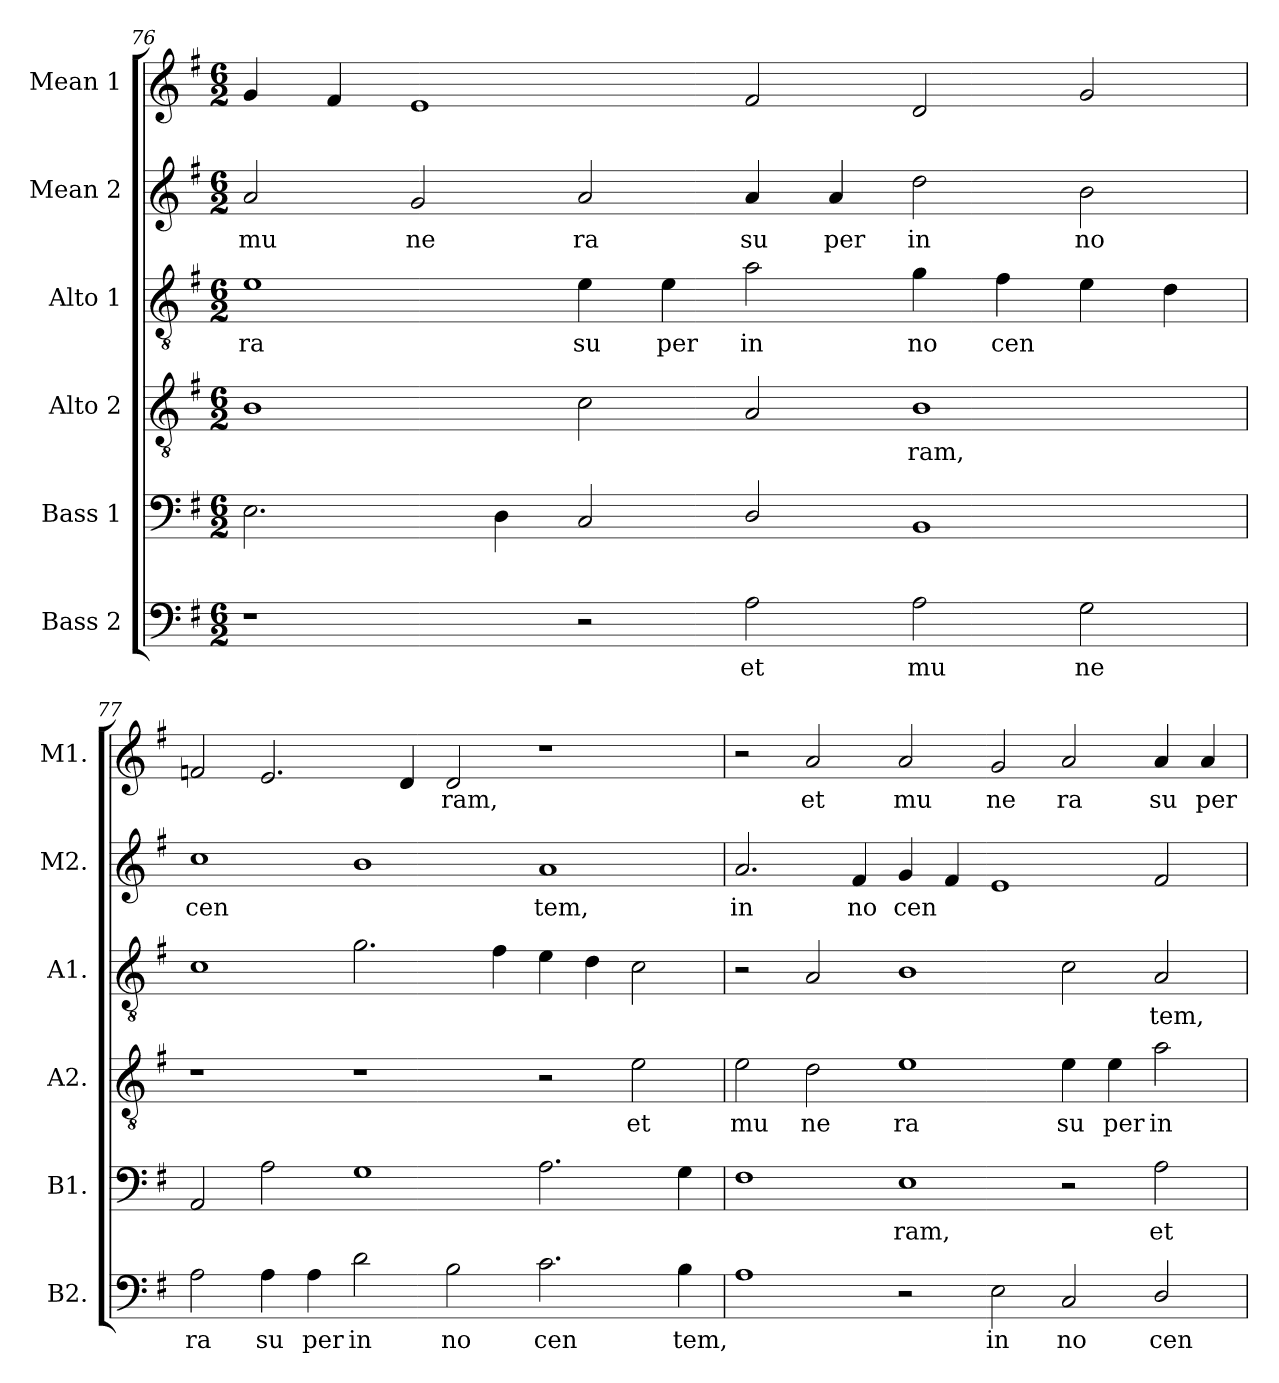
**kern	**text	**kern	**text	**kern	**text	**kern	**text	**kern	**text	**kern	**text
*part6	*part6	*part5	*part5	*part4	*part4	*part3	*part3	*part2	*part2	*part1	*part1
*staff6	*staff6	*staff5	*staff5	*staff4	*staff4	*staff3	*staff3	*staff2	*staff2	*staff1	*staff1
*I"Bass 2	*	*I"Bass 1	*	*I"Alto 2	*	*I"Alto 1	*	*I"Mean 2	*	*I"Mean 1	*
*I'B2.	*	*I'B1.	*	*I'A2.	*	*I'A1.	*	*I'M2.	*	*I'M1.	*
*clefF4	*	*clefF4	*	*clefGv2	*	*clefGv2	*	*clefG2	*	*clefG2	*
*	*	*	*	*ITrd7c12	*	*ITrd7c12	*	*	*	*	*
*k[f#]	*	*k[f#]	*	*k[f#]	*	*k[f#]	*	*k[f#]	*	*k[f#]	*
*G:	*	*G:	*	*G:	*	*G:	*	*G:	*	*G:	*
*M6/2	*	*M6/2	*	*M6/2	*	*M6/2	*	*M6/2	*	*M6/2	*
=76	=76	=76	=76	=76	=76	=76	=76	=76	=76	=76	=76
!	!	!	!	!	!	!	!LO:LY:b:color=#000000	!	!	!	!
!	!	!	!	!	!	!	!	!	!LO:LY:b:color=#000000	!	!
1r	.	2.Ei\	.	1BBi	.	1Ei	ra	2ai/	mu	4gi/	.
.	.	.	.	.	.	.	.	.	.	4f#i/	.
!	!	!	!	!	!	!	!	!	!LO:LY:b:color=#000000	!	!
.	.	.	.	.	.	.	.	2gi/	ne	1ei	.
.	.	4Di\	.	.	.	.	.	.	.	.	.
!	!	!	!	!	!	!	!LO:LY:b:color=#000000	!	!	!	!
!	!	!	!	!	!	!	!	!	!LO:LY:b:color=#000000	!	!
2r	.	2Ci/	.	2Ci\	.	4Ei\	su	2ai/	ra	.	.
!	!	!	!	!	!	!	!LO:LY:b:color=#000000	!	!	!	!
.	.	.	.	.	.	4Ei\	per	.	.	.	.
!	!LO:LY:b:color=#000000	!	!	!	!	!	!	!	!	!	!
!	!	!	!	!	!	!	!LO:LY:b:color=#000000	!	!	!	!
!	!	!	!	!	!	!	!	!	!LO:LY:b:color=#000000	!	!
2Ai\	et	2Di/	.	2AAi/	.	2Ai\	in	4ai/	su	2f#i/	.
!	!	!	!	!	!	!	!	!	!LO:LY:b:color=#000000	!	!
.	.	.	.	.	.	.	.	4ai/	per	.	.
!	!LO:LY:b:color=#000000	!	!	!	!	!	!	!	!	!	!
!	!	!	!	!	!LO:LY:b:color=#000000	!	!	!	!	!	!
!	!	!	!	!	!	!	!LO:LY:b:color=#000000	!	!	!	!
!	!	!	!	!	!	!	!	!	!LO:LY:b:color=#000000	!	!
2Ai\	mu	1BBi	.	1BBi	ram,	4Gi\	no	2ddi\	in	2di/	.
!	!	!	!	!	!	!	!LO:LY:b:color=#000000	!	!	!	!
.	.	.	.	.	.	4F#i\	cen	.	.	.	.
!	!LO:LY:b:color=#000000	!	!	!	!	!	!	!	!	!	!
!	!	!	!	!	!	!	!	!	!LO:LY:b:color=#000000	!	!
2Gi\	ne	.	.	.	.	4Ei\	.	2bi\	no	2gi/	.
.	.	.	.	.	.	4Di\	.	.	.	.	.
=77	=77	=77	=77	=77	=77	=77	=77	=77	=77	=77	=77
!	!LO:LY:b:color=#000000	!	!	!	!	!	!	!	!	!	!
!	!	!	!	!	!	!	!	!	!LO:LY:b:color=#000000	!	!
2Ai\	ra	2AAi/	.	1r	.	1Ci	.	1cci	cen	2fni/	.
!	!LO:LY:b:color=#000000	!	!	!	!	!	!	!	!	!	!
4Ai\	su	2Ai\	.	.	.	.	.	.	.	2.ei/	.
!	!LO:LY:b:color=#000000	!	!	!	!	!	!	!	!	!	!
4Ai\	per	.	.	.	.	.	.	.	.	.	.
!	!LO:LY:b:color=#000000	!	!	!	!	!	!	!	!	!	!
2di\	in	1Gi	.	1r	.	2.Gi\	.	1bi	.	.	.
.	.	.	.	.	.	.	.	.	.	4di/	.
!	!LO:LY:b:color=#000000	!	!	!	!	!	!	!	!	!	!
!	!	!	!	!	!	!	!	!	!	!	!LO:LY:b:color=#000000
2Bi\	no	.	.	.	.	.	.	.	.	2di/	ram,
.	.	.	.	.	.	4F#i\	.	.	.	.	.
!	!LO:LY:b:color=#000000	!	!	!	!	!	!	!	!	!	!
!	!	!	!	!	!	!	!	!	!LO:LY:b:color=#000000	!	!
2.ci\	cen	2.Ai\	.	2r	.	4Ei\	.	1ai	tem,	1r	.
.	.	.	.	.	.	4Di\	.	.	.	.	.
!	!	!	!	!	!LO:LY:b:color=#000000	!	!	!	!	!	!
.	.	.	.	2Ei\	et	2Ci\	.	.	.	.	.
!	!LO:LY:b:color=#000000	!	!	!	!	!	!	!	!	!	!
4Bi\	tem,	4Gi\	.	.	.	.	.	.	.	.	.
!!LO:LB:g=z
=78	=78	=78	=78	=78	=78	=78	=78	=78	=78	=78	=78
!	!	!	!	!	!LO:LY:b:color=#000000	!	!	!	!	!	!
!	!	!	!	!	!	!	!	!	!LO:LY:b:color=#000000	!	!
1Ai	.	1F#i	.	2Ei\	mu	2r	.	2.ai/	in	2r	.
!	!	!	!	!	!LO:LY:b:color=#000000	!	!	!	!	!	!
!	!	!	!	!	!	!	!	!	!	!	!LO:LY:b:color=#000000
.	.	.	.	2Di\	ne	2AAi/	.	.	.	2ai/	et
!	!	!	!	!	!	!	!	!	!LO:LY:b:color=#000000	!	!
.	.	.	.	.	.	.	.	4f#i/	no	.	.
!	!	!	!LO:LY:b:color=#000000	!	!	!	!	!	!	!	!
!	!	!	!	!	!LO:LY:b:color=#000000	!	!	!	!	!	!
!	!	!	!	!	!	!	!	!	!LO:LY:b:color=#000000	!	!
!	!	!	!	!	!	!	!	!	!	!	!LO:LY:b:color=#000000
2r	.	1Ei	ram,	1Ei	ra	1BBi	.	4gi/	cen	2ai/	mu
.	.	.	.	.	.	.	.	4f#i/	.	.	.
!	!LO:LY:b:color=#000000	!	!	!	!	!	!	!	!	!	!
!	!	!	!	!	!	!	!	!	!	!	!LO:LY:b:color=#000000
2Ei\	in	.	.	.	.	.	.	1ei	.	2gi/	ne
!	!LO:LY:b:color=#000000	!	!	!	!	!	!	!	!	!	!
!	!	!	!	!	!LO:LY:b:color=#000000	!	!	!	!	!	!
!	!	!	!	!	!	!	!	!	!	!	!LO:LY:b:color=#000000
2Ci/	no	2r	.	4Ei\	su	2Ci\	.	.	.	2ai/	ra
!	!	!	!	!	!LO:LY:b:color=#000000	!	!	!	!	!	!
.	.	.	.	4Ei\	per	.	.	.	.	.	.
!	!LO:LY:b:color=#000000	!	!	!	!	!	!	!	!	!	!
!	!	!	!LO:LY:b:color=#000000	!	!	!	!	!	!	!	!
!	!	!	!	!	!LO:LY:b:color=#000000	!	!	!	!	!	!
!	!	!	!	!	!	!	!LO:LY:b:color=#000000	!	!	!	!
!	!	!	!	!	!	!	!	!	!	!	!LO:LY:b:color=#000000
2Di/	cen	2Ai\	et	2Ai\	in	2AAi/	tem,	2f#i/	.	4ai/	su
!	!	!	!	!	!	!	!	!	!	!	!LO:LY:b:color=#000000
.	.	.	.	.	.	.	.	.	.	4ai/	per
=	=	=	=	=	=	=	=	=	=	=	=
*-	*-	*-	*-	*-	*-	*-	*-	*-	*-	*-	*-
